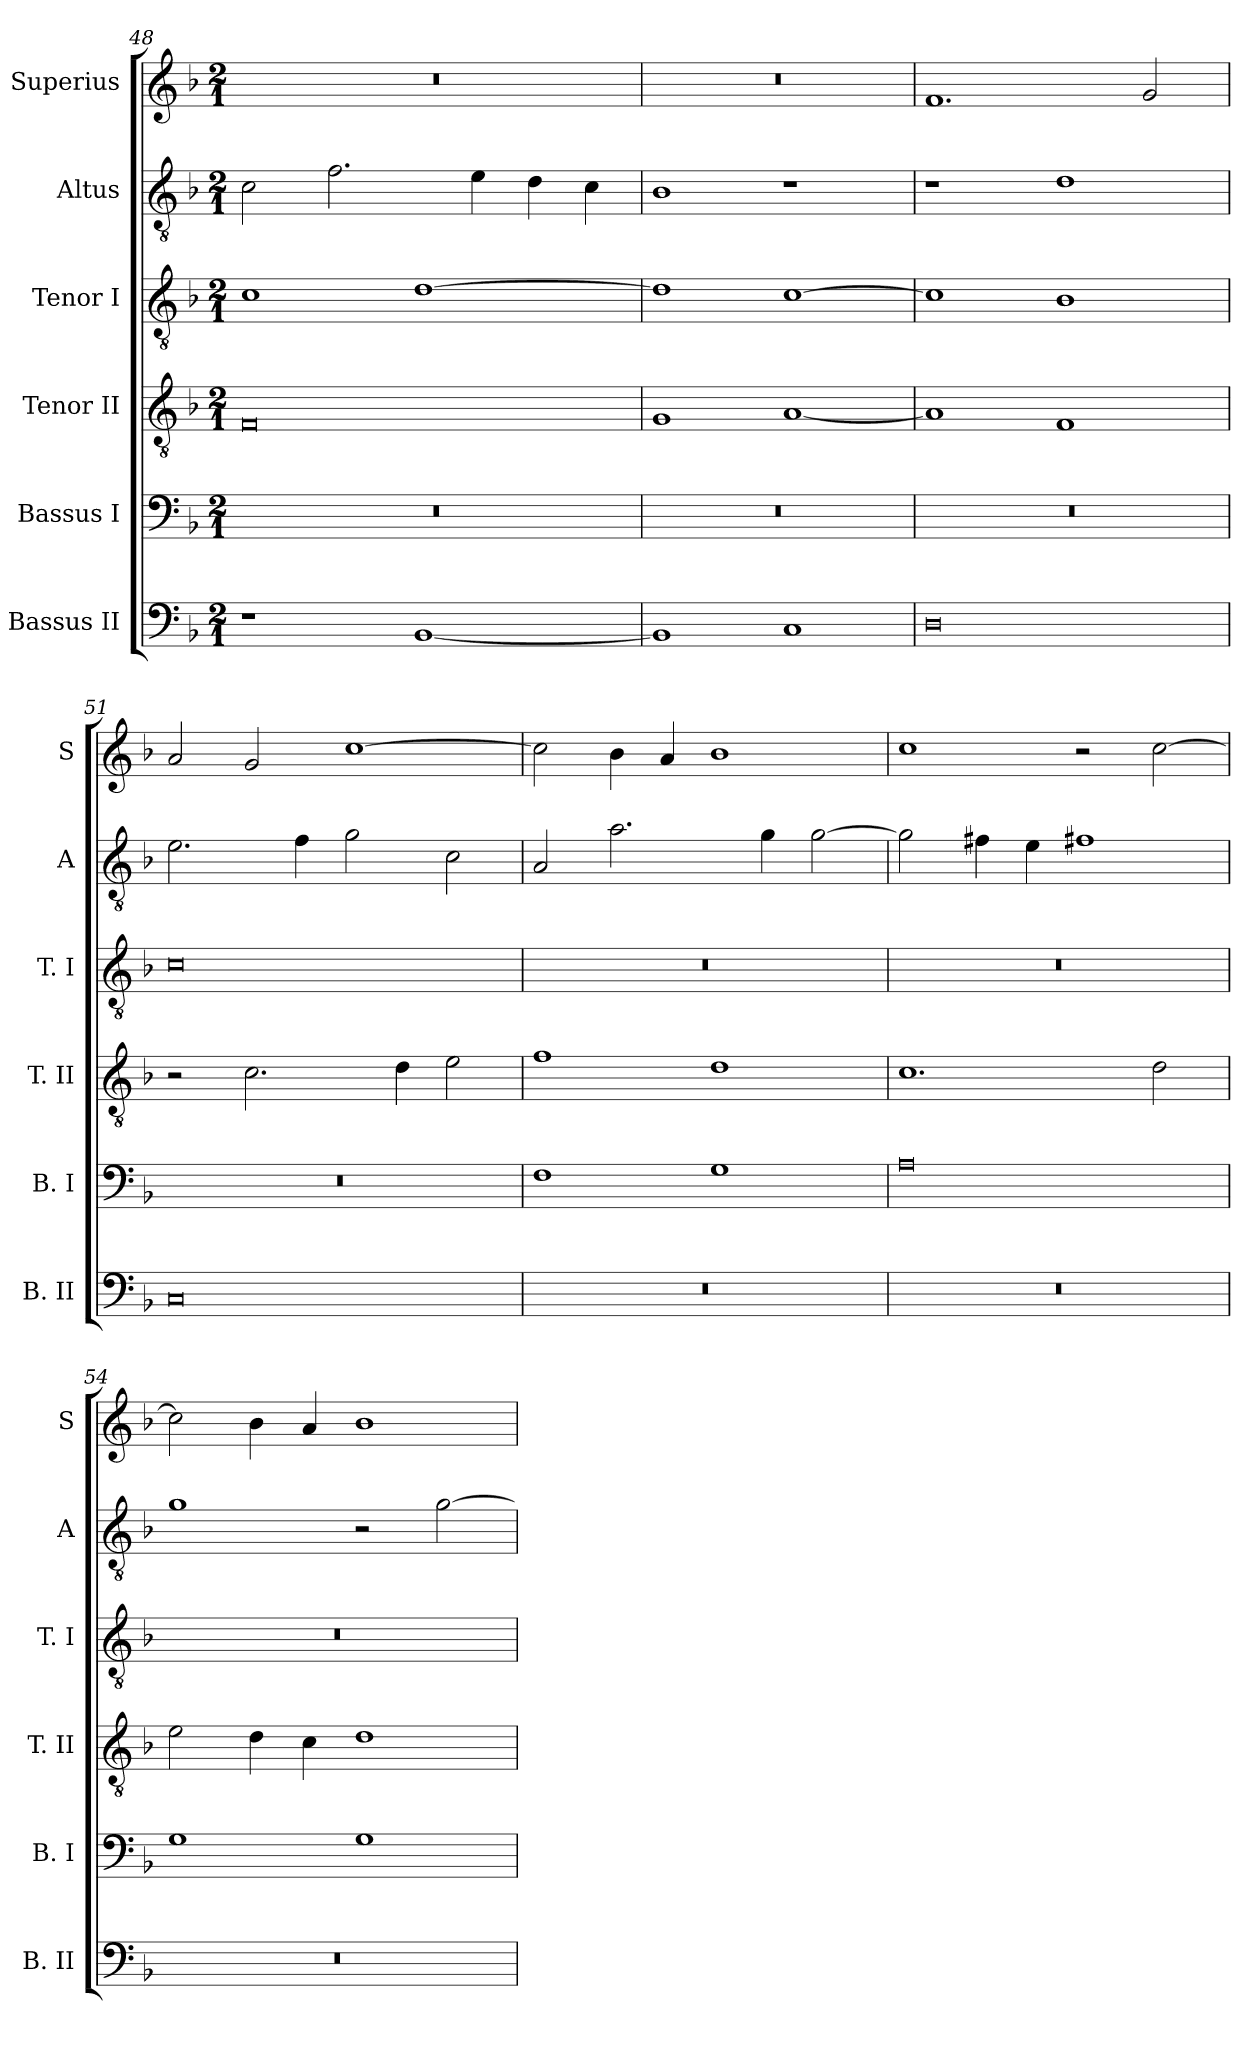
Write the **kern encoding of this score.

**kern	**kern	**kern	**kern	**kern	**kern
*part6	*part5	*part4	*part3	*part2	*part1
*staff6	*staff5	*staff4	*staff3	*staff2	*staff1
*I"Bassus II	*I"Bassus I	*I"Tenor II	*I"Tenor I	*I"Altus	*I"Superius
*I'B. II	*I'B. I	*I'T. II	*I'T. I	*I'A	*I'S
*clefF4	*clefF4	*clefGv2	*clefGv2	*clefGv2	*clefG2
*k[b-]	*k[b-]	*k[b-]	*k[b-]	*k[b-]	*k[b-]
*F:	*F:	*F:	*F:	*F:	*F:
*M2/1	*M2/1	*M2/1	*M2/1	*M2/1	*M2/1
=48	=48	=48	=48	=48	=48
1r	0r	0F	1c	2c	0r
.	.	.	.	2.f	.
[1BB-	.	.	[1d	.	.
.	.	.	.	4e	.
.	.	.	.	4d	.
.	.	.	.	4c	.
=49	=49	=49	=49	=49	=49
1BB-]	0r	1G	1d]	1B-	0r
1C	.	[1A	[1c	1r	.
=50	=50	=50	=50	=50	=50
0D	0r	1A]	1c]	1r	1.f
.	.	1F	1B-	1d	.
.	.	.	.	.	2g
=51	=51	=51	=51	=51	=51
0C	0r	2r	0c	2.e	2a
.	.	2.c	.	.	2g
.	.	.	.	4f	.
.	.	.	.	2g	[1cc
.	.	4d	.	.	.
.	.	2e	.	2c	.
=52	=52	=52	=52	=52	=52
0r	1F	1f	0r	2A	2cc]
.	.	.	.	2.a	4b-
.	.	.	.	.	4a
.	1G	1d	.	.	1b-
.	.	.	.	4g	.
.	.	.	.	[2g	.
=53	=53	=53	=53	=53	=53
0r	0A	1.c	0r	2g]	1cc
.	.	.	.	4f#X	.
.	.	.	.	4e	.
.	.	.	.	1f#X	2r
.	.	2d	.	.	[2cc
=54	=54	=54	=54	=54	=54
0r	1G	2e	0r	1g	2cc]
.	.	4d	.	.	4b-
.	.	4c	.	.	4a
.	1G	1d	.	2r	1b-
.	.	.	.	[2g	.
=	=	=	=	=	=
*-	*-	*-	*-	*-	*-
